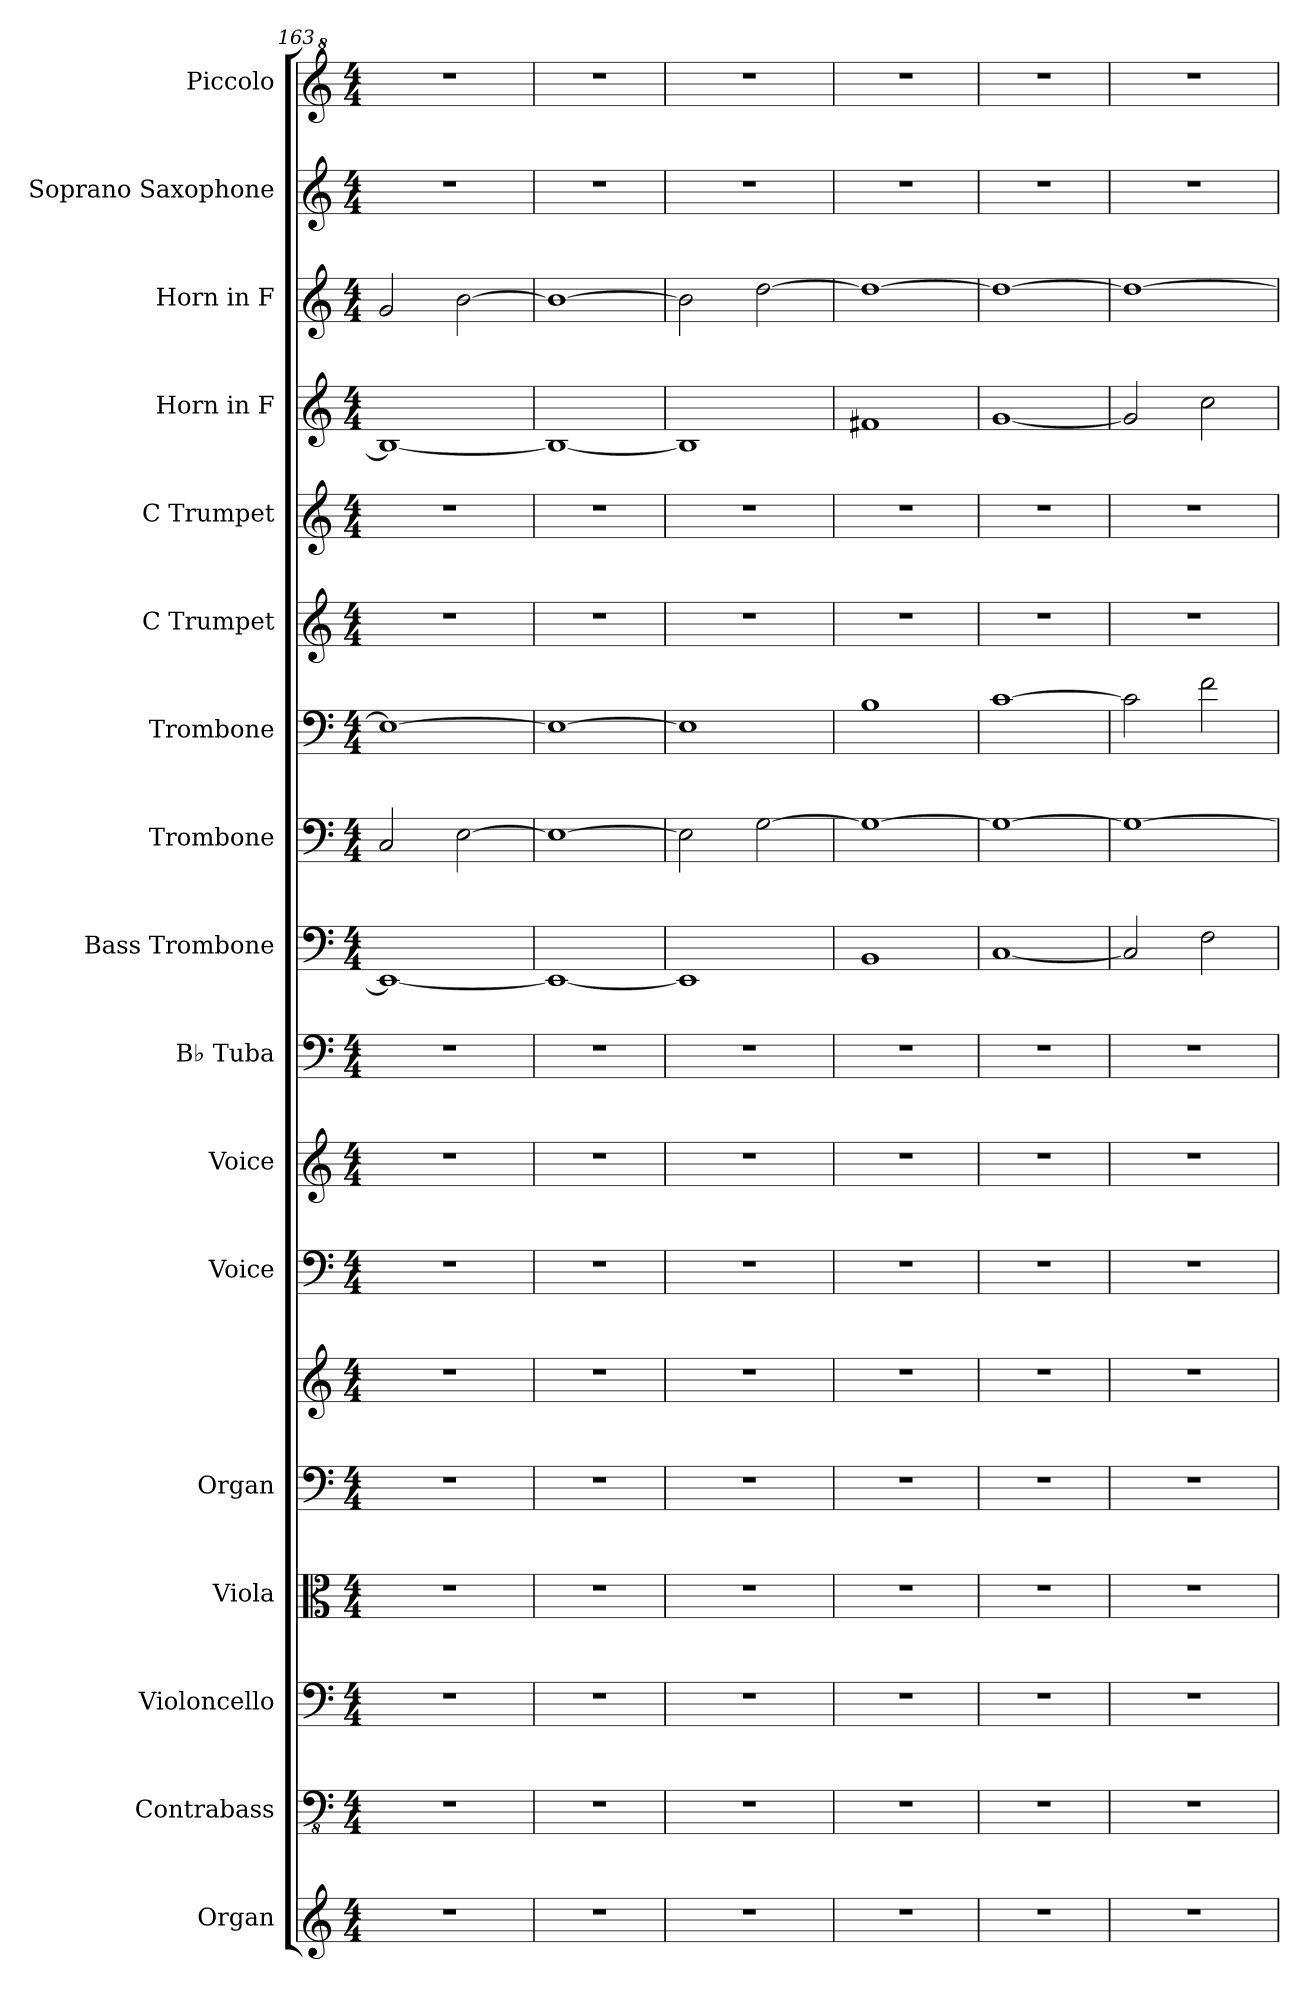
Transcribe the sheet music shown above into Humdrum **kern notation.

**kern	**kern	**kern	**kern	**kern	**kern	**kern	**kern	**kern	**kern	**kern	**kern	**kern	**kern	**kern	**kern	**kern	**kern
*part17	*part16	*part15	*part14	*part13	*part13	*part12	*part11	*part10	*part9	*part8	*part7	*part6	*part5	*part4	*part3	*part2	*part1
*staff18	*staff17	*staff16	*staff15	*staff14	*staff13	*staff12	*staff11	*staff10	*staff9	*staff8	*staff7	*staff6	*staff5	*staff4	*staff3	*staff2	*staff1
*I"Organ	*I"Contrabass	*I"Violoncello	*I"Viola	*I"Organ	*	*I"Voice	*I"Voice	*I"B♭ Tuba	*I"Bass Trombone	*I"Trombone	*I"Trombone	*I"C Trumpet	*I"C Trumpet	*I"Horn in F	*I"Horn in F	*I"Soprano Saxophone	*I"Piccolo
*I'Org.	*I'Cb.	*I'Vlc.	*I'Vla.	*I'Org.	*	*I'Vo.	*I'Vo.	*I'B♭ Tu.	*I'B. Trb.	*I'Tbn.	*I'Trb.	*I'C Tpt.	*I'C Tpt.	*	*	*I'S. Sax.	*I'Picc.
*clefG2	*clefFv4	*clefF4	*clefC3	*clefF4	*clefG2	*clefF4	*clefG2	*clefF4	*clefF4	*clefF4	*clefF4	*clefG2	*clefG2	*clefG2	*clefG2	*clefG2	*clefG^2
*	*ITrd7c12	*	*	*	*	*	*	*	*	*	*	*	*	*ITrd4c7	*ITrd4c7	*ITrd1c2	*ITrd-7c-12
*k[]	*k[]	*k[]	*k[]	*k[]	*k[]	*k[]	*k[]	*k[]	*k[]	*k[]	*k[]	*k[]	*k[]	*k[b-]	*k[b-]	*k[b-e-]	*k[]
*M4/4	*M4/4	*M4/4	*M4/4	*M4/4	*M4/4	*M4/4	*M4/4	*M4/4	*M4/4	*M4/4	*M4/4	*M4/4	*M4/4	*M4/4	*M4/4	*M4/4	*M4/4
=163	=163	=163	=163	=163	=163	=163	=163	=163	=163	=163	=163	=163	=163	=163	=163	=163	=163
1r	1r	1r	1r	1r	1r	1r	1r	1r	1EE_	2C/	1E_	1r	1r	1E_	2c/	1r	1r
.	.	.	.	.	.	.	.	.	.	[2E\	.	.	.	.	[2e\	.	.
=164	=164	=164	=164	=164	=164	=164	=164	=164	=164	=164	=164	=164	=164	=164	=164	=164	=164
1r	1r	1r	1r	1r	1r	1r	1r	1r	1EE_	1E_	1E_	1r	1r	1E_	1e_	1r	1r
=165	=165	=165	=165	=165	=165	=165	=165	=165	=165	=165	=165	=165	=165	=165	=165	=165	=165
1r	1r	1r	1r	1r	1r	1r	1r	1r	1EE]	2E\]	1E]	1r	1r	1E]	2e\]	1r	1r
.	.	.	.	.	.	.	.	.	.	[2G\	.	.	.	.	[2g\	.	.
=166	=166	=166	=166	=166	=166	=166	=166	=166	=166	=166	=166	=166	=166	=166	=166	=166	=166
1r	1r	1r	1r	1r	1r	1r	1r	1r	1BB	1G_	1B	1r	1r	1Bn	1g_	1r	1r
=167	=167	=167	=167	=167	=167	=167	=167	=167	=167	=167	=167	=167	=167	=167	=167	=167	=167
1r	1r	1r	1r	1r	1r	1r	1r	1r	[1C	1G_	[1c	1r	1r	[1c	1g_	1r	1r
=168	=168	=168	=168	=168	=168	=168	=168	=168	=168	=168	=168	=168	=168	=168	=168	=168	=168
1r	1r	1r	1r	1r	1r	1r	1r	1r	2C/]	1G_	2c\]	1r	1r	2c/]	1g_	1r	1r
.	.	.	.	.	.	.	.	.	2F\	.	2f\	.	.	2f\	.	.	.
=	=	=	=	=	=	=	=	=	=	=	=	=	=	=	=	=	=
*-	*-	*-	*-	*-	*-	*-	*-	*-	*-	*-	*-	*-	*-	*-	*-	*-	*-
